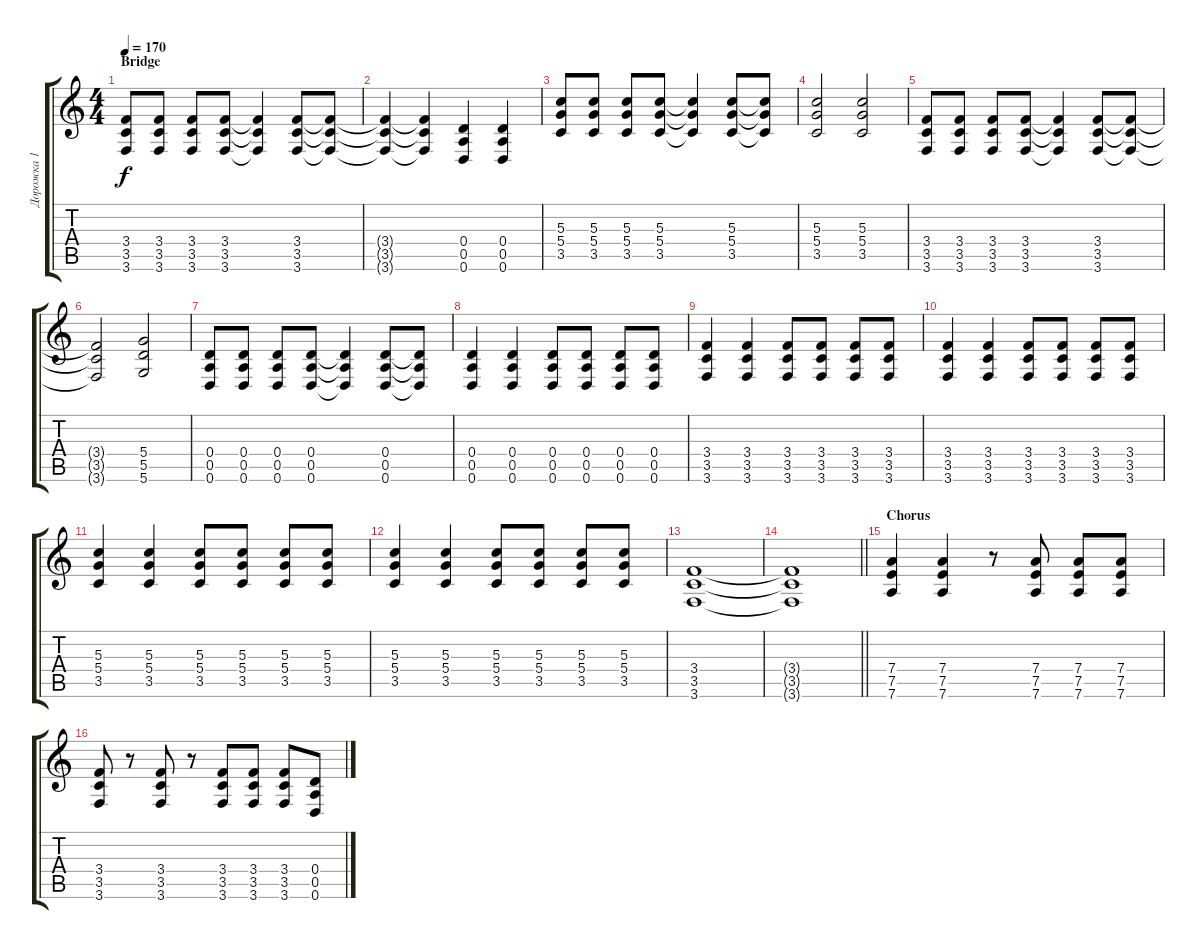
\track ("Дорожка 1" "Дорожка 1") {instrument distortionguitar}
\staff {score tabs}
\tuning (E4 B3 G3 D3 A2 D2) {hide}
\ts (4 4)
\section ("" "Bridge")
\tempo 170
\clef g2
\ks c
(3.4 3.5 3.6).8{dy f} (3.4 3.5 3.6).8 (3.4 3.5 3.6).8 (3.4 3.5 3.6).8 (3.4{t} 3.5{t} 3.6{t}).4 (3.4 3.5 3.6).8 (3.4{t} 3.5{t} 3.6{t}).8 |
(3.4{t} 3.5{t} 3.6{t}).4 (3.4{t} 3.5{t} 3.6{t}).4 (0.4 0.5 0.6).4 (0.4 0.5 0.6).4 |
(5.3 5.4 3.5).8 (5.3 5.4 3.5).8 (5.3 5.4 3.5).8 (5.3 5.4 3.5).8 (5.3{t} 5.4{t} 3.5{t}).4 (5.3 5.4 3.5).8 (5.3{t} 5.4{t} 3.5{t}).8 |
(5.3 5.4 3.5).2 (5.3 5.4 3.5).2 |
(3.4 3.5 3.6).8 (3.4 3.5 3.6).8 (3.4 3.5 3.6).8 (3.4 3.5 3.6).8 (3.4{t} 3.5{t} 3.6{t}).4 (3.4 3.5 3.6).8 (3.4{t} 3.5{t} 3.6{t}).8 |
(3.4{t} 3.5{t} 3.6{t}).2 (5.4 5.5 5.6).2 |
(0.4 0.5 0.6).8 (0.4 0.5 0.6).8 (0.4 0.5 0.6).8 (0.4 0.5 0.6).8 (0.4{t} 0.5{t} 0.6{t}).4 (0.4 0.5 0.6).8 (0.4{t} 0.5{t} 0.6{t}).8 |
(0.4 0.5 0.6).4 (0.4 0.5 0.6).4 (0.4 0.5 0.6).8 (0.4 0.5 0.6).8 (0.4 0.5 0.6).8 (0.4 0.5 0.6).8 |
(3.4 3.5 3.6).4 (3.4 3.5 3.6).4 (3.4 3.5 3.6).8 (3.4 3.5 3.6).8 (3.4 3.5 3.6).8 (3.4 3.5 3.6).8 |
(3.4 3.5 3.6).4 (3.4 3.5 3.6).4 (3.4 3.5 3.6).8 (3.4 3.5 3.6).8 (3.4 3.5 3.6).8 (3.4 3.5 3.6).8 |
(5.3 5.4 3.5).4 (5.3 5.4 3.5).4 (5.3 5.4 3.5).8 (5.3 5.4 3.5).8 (5.3 5.4 3.5).8 (5.3 5.4 3.5).8 |
(5.3 5.4 3.5).4 (5.3 5.4 3.5).4 (5.3 5.4 3.5).8 (5.3 5.4 3.5).8 (5.3 5.4 3.5).8 (5.3 5.4 3.5).8 |
(3.4 3.5 3.6).1 |
\barLineRight lightlight
(3.4{t} 3.5{t} 3.6{t}).1 |
\section ("" "Chorus")
(7.4 7.5 7.6).4 (7.4 7.5 7.6).4 r.8 (7.4 7.5 7.6).8 (7.4 7.5 7.6).8 (7.4 7.5 7.6).8 |
(3.4 3.5 3.6).8 r.8 (3.4 3.5 3.6).8 r.8 (3.4 3.5 3.6).8 (3.4 3.5 3.6).8 (3.4 3.5 3.6).8 (0.4 0.5 0.6).8
